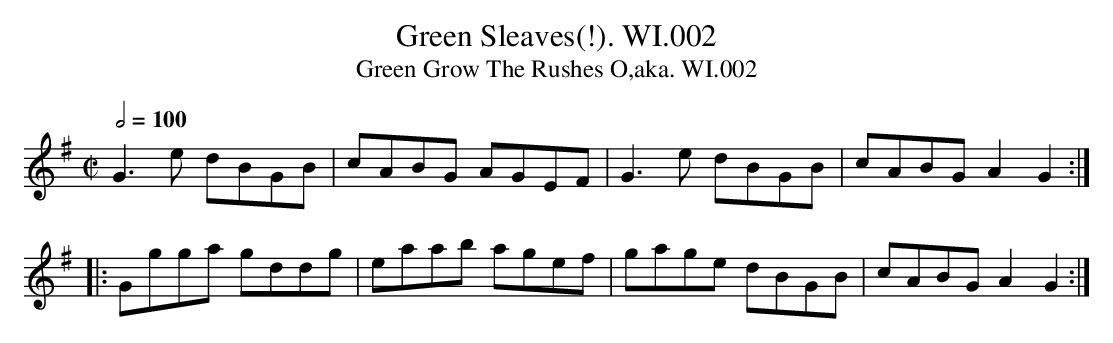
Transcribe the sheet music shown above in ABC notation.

X:1
T:Green Sleaves(!). WI.002
T:Green Grow The Rushes O,aka. WI.002
M:C|
L:1/8
Q:1/2=100
K:G
G3e dBGB|cABG AGEF|G3e dBGB|cABG A2G2:|
|:Ggga gddg|eaab agef|gage dBGB|cABG A2G2:|
